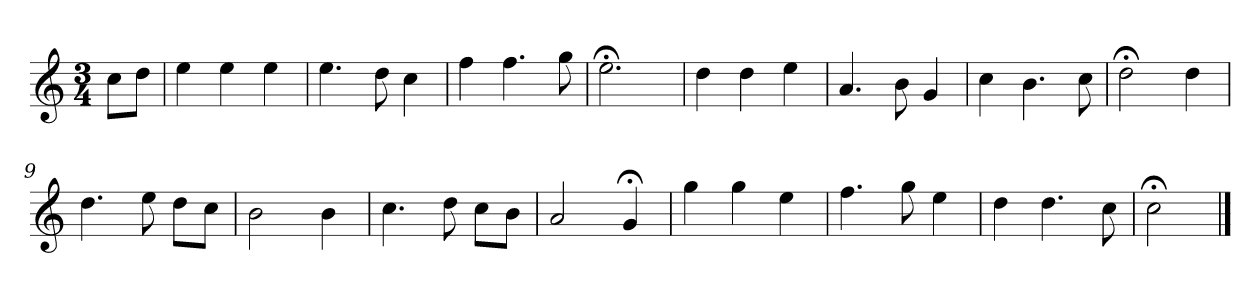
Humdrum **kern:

**kern
*part1
*staff1
*k[]
*C:
*M3/4
*MM120
=
8ccL
8ddJ
=1
4ee
4ee
4ee
=2
4.ee
8dd
4cc
=3
4ff
4.ff
8gg
=4
2.ee;<
=5
4dd
4dd
4ee
=6
4.a
8b
4g
=7
4cc
4.b
8cc
=8
2dd;<
4dd
=9
4.dd
8ee
8ddL
8ccJ
=10
2b
4b
=11
4.cc
8dd
8ccL
8bJ
=12
2a
4g;<
=13
4gg
4gg
4ee
=14
4.ff
8gg
4ee
=15
4dd
4.dd
8cc
=16
2cc;<
==
*-
